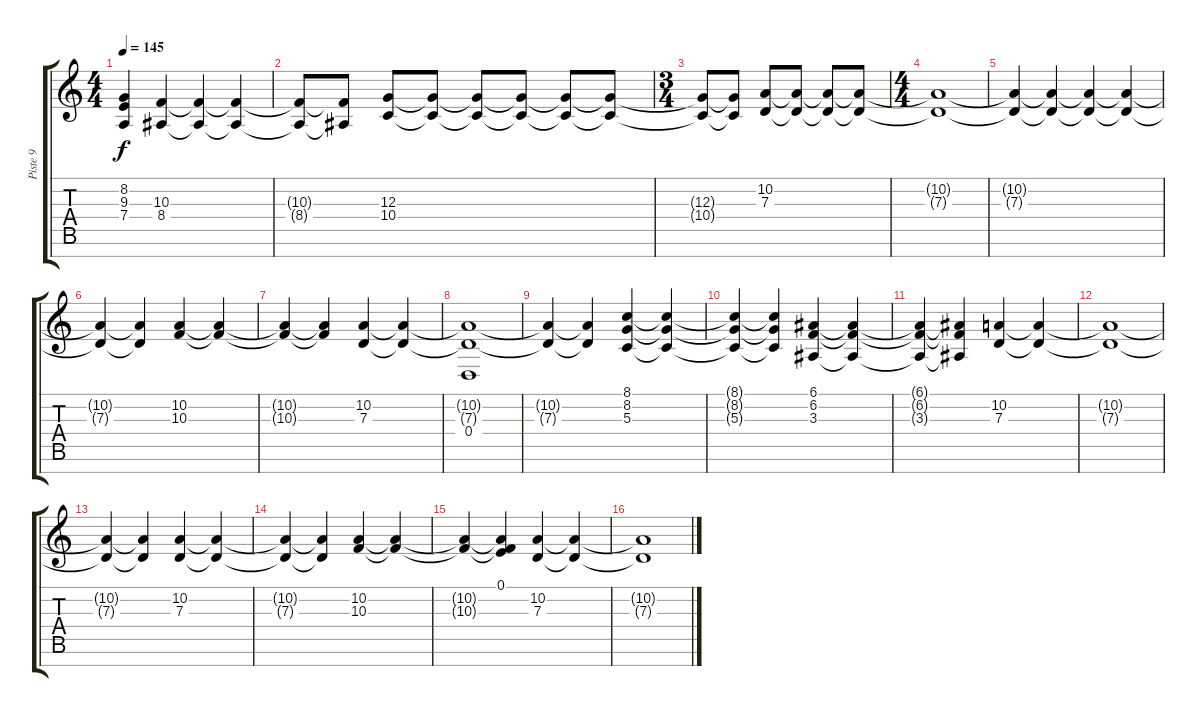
\track ("Piste 9" "Piste 9") {instrument pad6metallic}
\staff {score tabs}
\tuning (E4 B3 G3 D3 A2 E2 C2) {hide}
\ts (4 4)
\tempo 145
\clef g2
\ks c
(8.2{t} 9.3{t} 7.4{t}).4{dy f} (10.3 8.4).4 (10.3{t} 8.4{t}).4 (10.3{t} 8.4{t}).4 |
(10.3{t} 8.4{t}).8 (10.3{t} 8.4{t}).8 (12.3 10.4).8 (12.3{t} 10.4{t}).8 (12.3{t} 10.4{t}).8 (12.3{t} 10.4{t}).8 (12.3{t} 10.4{t}).8 (12.3{t} 10.4{t}).8 |
\ts (3 4)
(12.3{t} 10.4{t}).8 (12.3{t} 10.4{t}).8 (10.2 7.3).8{volume 12 instrument fx4atmosphere} (10.2{t} 7.3{t}).8 (10.2{t} 7.3{t}).8 (10.2{t} 7.3{t}).8 |
\ts (4 4)
(10.2{t} 7.3{t}).1 |
(10.2{t} 7.3{t}).4 (10.2{t} 7.3{t}).4 (10.2{t} 7.3{t}).4 (10.2{t} 7.3{t}).4 |
(10.2{t} 7.3{t}).4 (10.2{t} 7.3{t}).4 (10.2 10.3).4 (10.2{t} 10.3{t}).4 |
(10.2{t} 10.3{t}).4 (10.2{t} 10.3{t}).4 (10.2 7.3).4 (10.2{t} 7.3{t}).4 |
(10.2{t} 7.3{t} 0.4).1 |
(10.2{t} 7.3{t}).4 (10.2{t} 7.3{t}).4 (8.1 8.2 5.3).4{volume 9} (8.1{t} 8.2{t} 5.3{t}).4 |
(8.1{t} 8.2{t} 5.3{t}).4 (8.1{t} 8.2{t} 5.3{t}).4 (6.1 6.2 3.3).4 (6.1{t} 6.2{t} 3.3{t}).4 |
(6.1{t} 6.2{t} 3.3{t}).4 (6.1{t} 6.2{t} 3.3{t}).4 (10.2 7.3).4{volume 12} (10.2{t} 7.3{t}).4 |
(10.2{t} 7.3{t}).1 |
(10.2{t} 7.3{t}).4 (10.2{t} 7.3{t}).4 (10.2 7.3).4 (10.2{t} 7.3{t}).4 |
(10.2{t} 7.3{t}).4 (10.2{t} 7.3{t}).4 (10.2 10.3).4 (10.2{t} 10.3{t}).4 |
(10.2{t} 10.3{t}).4 (0.1 10.2{t} 10.3{t}).4 (10.2 7.3).4 (10.2{t} 7.3{t}).4 |
(10.2{t} 7.3{t}).1
